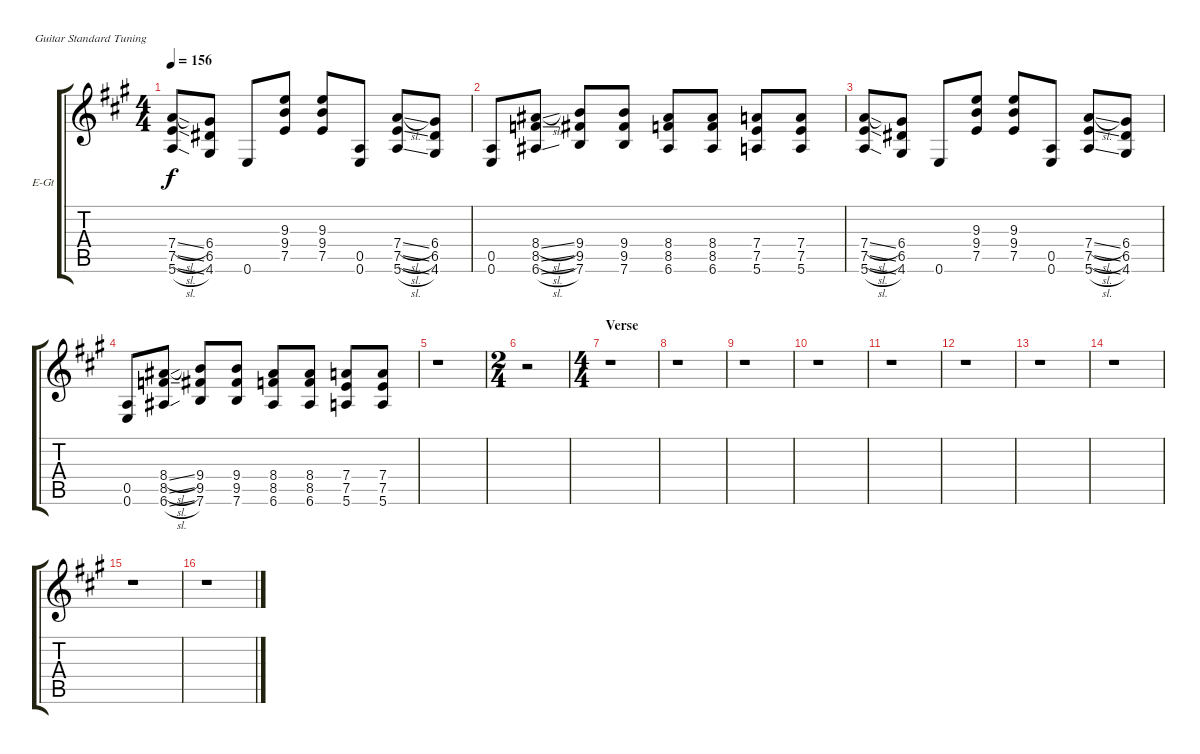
\defaultSystemsLayout 4
\bracketExtendMode groupsimilarinstruments
\firstSystemTrackNameOrientation horizontal
\otherSystemsTrackNameOrientation horizontal
\track ("Guitar 2" "E-Gt") {instrument distortionguitar}
\staff {score tabs}
\tuning (E4 B3 G3 D3 A2 E2)
\ts (4 4)
\tempo 156
\clef g2
\ks a
(5.6{sl} 7.5{sl} 7.4{sl}).8{dy f} (6.4 6.5 4.6).8 0.6.8 (7.5 9.4 9.3).8 (7.5 9.4 9.3).8 (0.6 0.5).8 (5.6{sl} 7.5{sl} 7.4{sl}).8 (6.4 6.5 4.6).8 |
(0.6 0.5).8 (6.6{sl} 8.5{sl} 8.4{sl}).8 (9.4 9.5 7.6).8 (9.4 9.5 7.6).8 (8.4 8.5 6.6).8 (8.4 8.5 6.6).8 (5.6 7.5 7.4).8 (5.6 7.5 7.4).8 |
(5.6{sl} 7.5{sl} 7.4{sl}).8 (6.4 6.5 4.6).8 0.6.8 (7.5 9.4 9.3).8 (7.5 9.4 9.3).8 (0.6 0.5).8 (5.6{sl} 7.5{sl} 7.4{sl}).8 (6.4 6.5 4.6).8 |
(0.6 0.5).8 (6.6{sl} 8.5{sl} 8.4{sl}).8 (9.4 9.5 7.6).8 (9.4 9.5 7.6).8 (8.4 8.5 6.6).8 (8.4 8.5 6.6).8 (5.6 7.5 7.4).8 (5.6 7.5 7.4).8 |
r.1 |
\ts (2 4)
r.2 |
\ts (4 4)
\section ("" "Verse")
r.1 |
r.1 |
r.1 |
r.1 |
r.1 |
r.1 |
r.1 |
r.1 |
r.1 |
r.1
